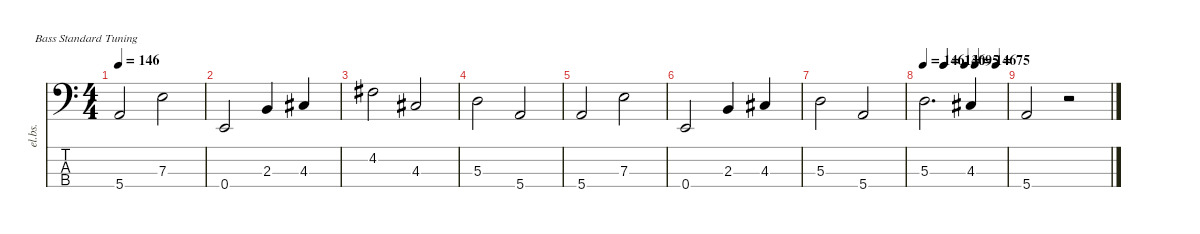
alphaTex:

\defaultSystemsLayout 4
\hideDynamics
\bracketExtendMode nobrackets
\otherSystemsTrackNameOrientation horizontal
\track ("Áàñ" "el.bs.") {instrument electricbassfinger}
\staff {score tabs}
\tuning (G2 D2 A1 E1)
\ts (4 4)
\tempo 146
\clef f4
\ks c
5.4.2{dy f} 7.3.2 |
0.4.2 2.3.4 4.3{acc #}.4 |
4.2{acc #}.2 4.3{acc #}.2 |
5.3.2 5.4.2 |
5.4.2 7.3.2 |
0.4.2 2.3.4 4.3{acc #}.4 |
5.3.2 5.4.2 |
\tempo 146
\tempo (130 0.2499)
\tempo (146 0.25)
\tempo (95 0.5)
\tempo (146 0.625)
\tempo (75 0.875)
5.3.2{d} 4.3{acc #}.4 |
5.4.2 r.2
